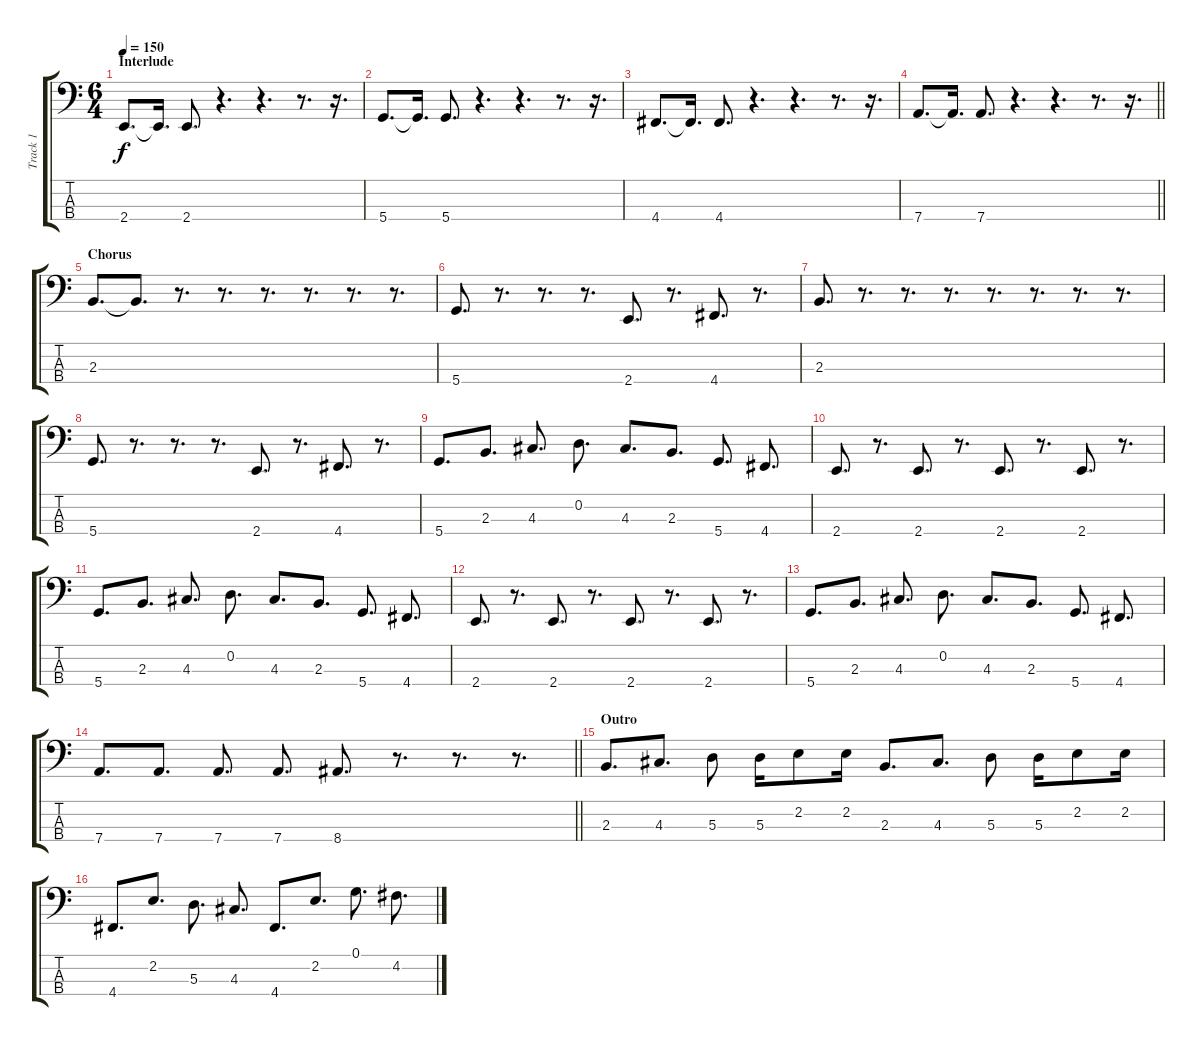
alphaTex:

\track ("Track 1" "Track 1") {solo instrument electricbassfinger}
\staff {score tabs}
\tuning (G2 D2 A1 D1) {hide}
\ts (6 4)
\section ("" "Interlude")
\tempo 150
\clef f4
\ks c
2.4.8{d dy f} 2.4{t}.16{d} 2.4.8{d} r.4{d} r.4{d} r.8{d} r.16{d} |
5.4.8{d} 5.4{t}.16{d} 5.4.8{d} r.4{d} r.4{d} r.8{d} r.16{d} |
4.4.8{d} 4.4{t}.16{d} 4.4.8{d} r.4{d} r.4{d} r.8{d} r.16{d} |
\barLineRight lightlight
7.4.8{d} 7.4{t}.16{d} 7.4.8{d} r.4{d} r.4{d} r.8{d} r.16{d} |
\section ("" "Chorus")
2.3.8{d} 2.3{t}.8{d} r.8{d} r.8{d} r.8{d} r.8{d} r.8{d} r.8{d} |
5.4.8{d} r.8{d} r.8{d} r.8{d} 2.4.8{d} r.8{d} 4.4.8{d} r.8{d} |
2.3.8{d} r.8{d} r.8{d} r.8{d} r.8{d} r.8{d} r.8{d} r.8{d} |
5.4.8{d} r.8{d} r.8{d} r.8{d} 2.4.8{d} r.8{d} 4.4.8{d} r.8{d} |
5.4.8{d} 2.3.8{d} 4.3.8{d} 0.2.8{d} 4.3.8{d} 2.3.8{d} 5.4.8{d} 4.4.8{d} |
2.4.8{d} r.8{d} 2.4.8{d} r.8{d} 2.4.8{d} r.8{d} 2.4.8{d} r.8{d} |
5.4.8{d} 2.3.8{d} 4.3.8{d} 0.2.8{d} 4.3.8{d} 2.3.8{d} 5.4.8{d} 4.4.8{d} |
2.4.8{d} r.8{d} 2.4.8{d} r.8{d} 2.4.8{d} r.8{d} 2.4.8{d} r.8{d} |
5.4.8{d} 2.3.8{d} 4.3.8{d} 0.2.8{d} 4.3.8{d} 2.3.8{d} 5.4.8{d} 4.4.8{d} |
\barLineRight lightlight
7.4.8{d} 7.4.8{d} 7.4.8{d} 7.4.8{d} 8.4.8{d} r.8{d} r.8{d} r.8{d} |
\section ("" "Outro")
2.3.8{d} 4.3.8{d} 5.3.8 5.3.16 2.2.8 2.2.16 2.3.8{d} 4.3.8{d} 5.3.8 5.3.16 2.2.8 2.2.16 |
4.4.8{d} 2.2.8{d} 5.3.8{d} 4.3.8{d} 4.4.8{d} 2.2.8{d} 0.1.8{d} 4.2.8{d}
